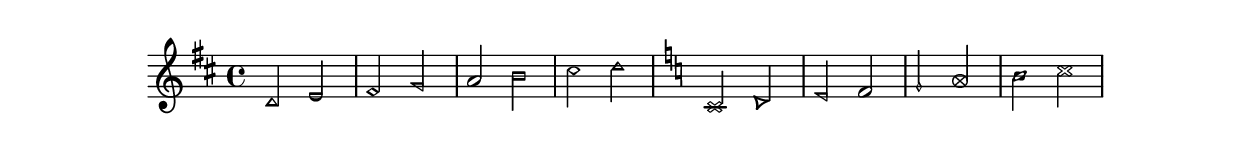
%% Do not edit this file; it is auto-generated from LSR http://lsr.dsi.unimi.it
%% This file is in the public domain.
\version "2.11.49"

\header {
  lsrtags = "pitches, editorial-annotations"

  doctitle = "Applying note head styles depending on the step of the scale"

  texidoc = "
La propiedad @code{shapeNoteStyles} se puede usar para definir varios
estilos de cabezas de nota para cada grado de la escala (según esté
establecido por la armadura o por la propiedad \"tonic\"). Esta
propiedad requiere un conjunto de símbolos, que pueden ser puramente
arbitrarios (se permiten expresiones geométricas como @code{triangle},
triángulo, @code{cross}, aspas, y @code{xcircle}, círculo con aspas) o
basados en una antigua tradición americana de grabado (ciertos nombres
de nota latinos trambién se permiten).

Dicho esto, para imitar antiguos cancioneros americanos, existen
varios estilos predefinidos de cabezas de nota disponibles a través de
instrucciones de abreviatura como @code{\aikenHeads} o
@code{\sacredHarpHeads}.

Este ejemplo muestra distintas formas de obtener cabezas de notas con
forma, y muestra la capacidad de transportar una melodía sin perder la
correspondencia entre las funciones armónicas y los estilos de cabezas
de nota.

"



  texidoc = "
The @code{shapeNoteStyles} property can be used to define various note
head styles for each step of the scale (as set by the key signature or
the \"tonic\" property). This property requires a set of symbols, which
can be purely arbitrary (geometrical expressions such as
@code{triangle}, @code{cross}, and @code{xcircle} are allowed) or based
on old American engraving tradition (some latin note names are also
allowed).

That said, to imitate old American song books, there are several
predefined note head styles available through shortcut commands such as
@code{\\aikenHeads} or @code{\\sacredHarpHeads}.

This example shows different ways to obtain shape note heads, and
demonstrates the ability to transpose a melody without losing the
correspondence between harmonic functions and note head styles. 

"
  doctitle = "Applying note head styles depending on the step of the scale"
} % begin verbatim
fragment = {
  \key c \major
  c2 d
  e2 f
  g2 a
  b2 c
}

\score {
  \new Staff {
    \transpose c d 
    \relative c' {
      \set shapeNoteStyles = ##(do re mi fa #f la ti)
      \fragment
    }
    
    \relative c' {
      \set shapeNoteStyles  = ##(cross triangle fa #f mensural xcircle diamond)
      \fragment
    }
  }
}

